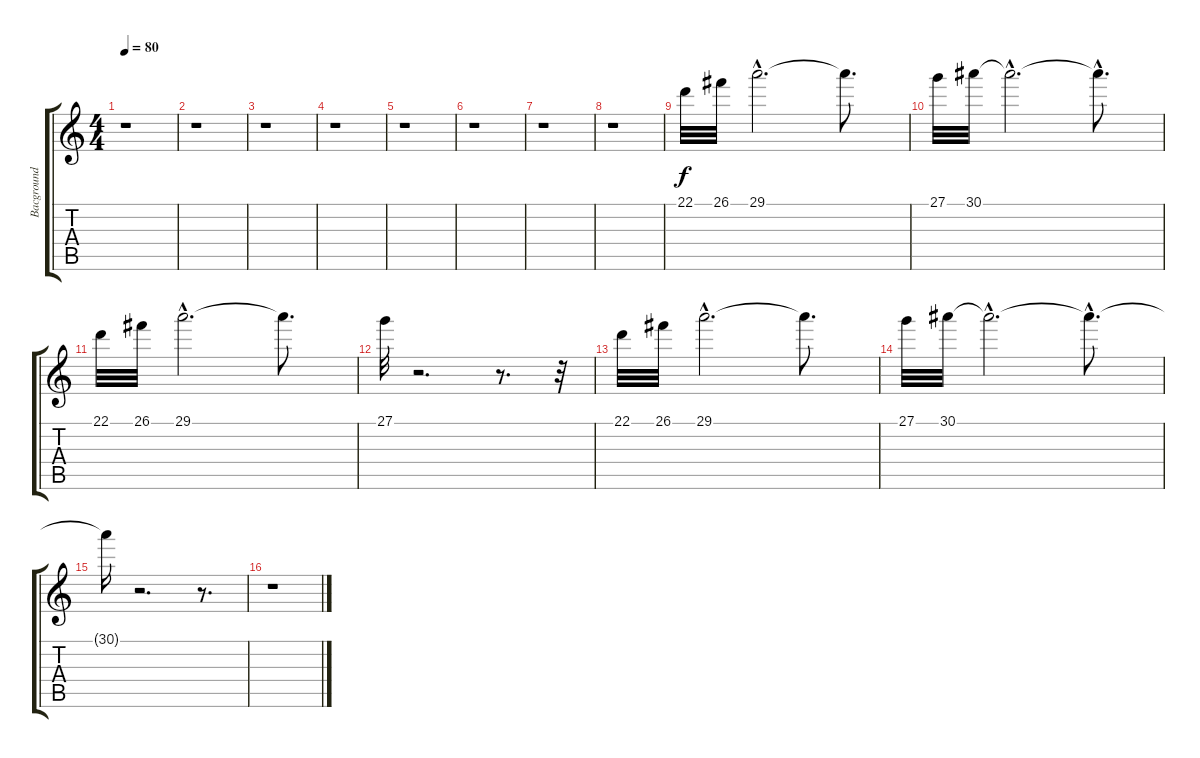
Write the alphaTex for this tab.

\track ("Bacground Sound 2" "Bacground ") {instrument synthstrings2}
\staff {score tabs}
\tuning (E4 B3 G3 D3 A2 E2) {hide}
\ts (4 4)
\tempo 80
\clef g2
\ks c
r.1{dy f} |
r.1 |
r.1 |
r.1 |
r.1 |
r.1 |
r.1 |
r.1 |
22.1.32{volume 1} 26.1.32{volume 12} 29.1{hac}.2{d} 29.1{t}.8{d} |
27.1.32{volume 1} 30.1.32{volume 12} 30.1{hac t}.2{d} 30.1{hac t}.8{d} |
22.1.32{volume 12} 26.1.32{volume 12} 29.1{hac}.2{d} 29.1{t}.8{d} |
27.1.32{volume 1} r.2{d volume 12} r.8{d} r.32 |
22.1.32{volume 12} 26.1.32{volume 12} 29.1{hac}.2{d volume 12} 29.1{t}.8{d} |
27.1.32{volume 12} 30.1.32{volume 12} 30.1{hac t}.2{d volume 12} 30.1{hac t}.8{d} |
30.1{t}.16 r.2{d} r.8{d} |
r.1
